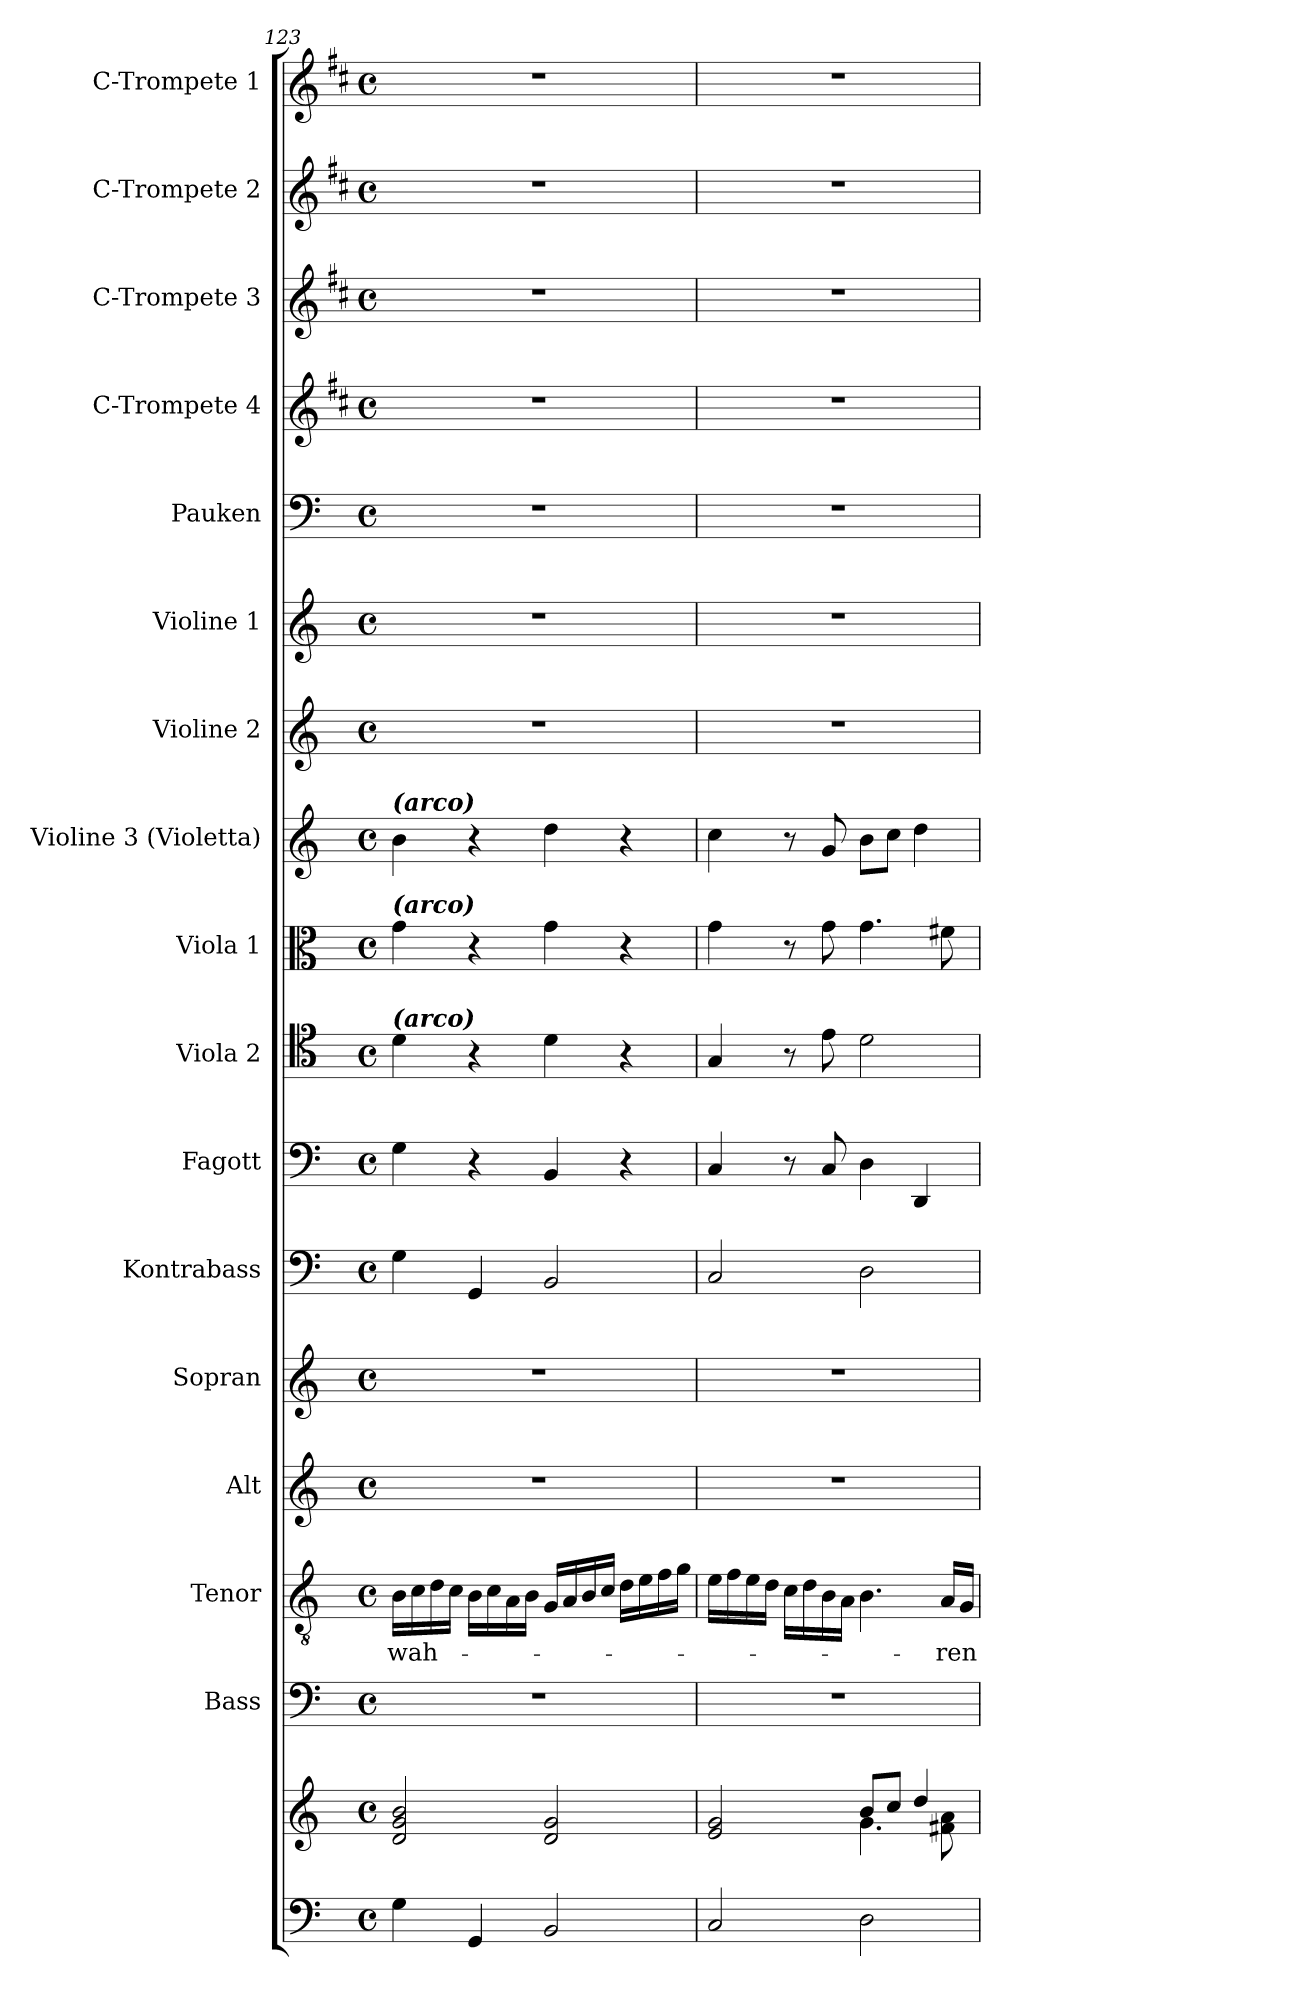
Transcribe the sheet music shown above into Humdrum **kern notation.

**kern	**kern	**kern	**kern	**text	**kern	**kern	**kern	**kern	**kern	**kern	**kern	**kern	**kern	**kern	**kern	**kern	**kern	**kern
*part17	*part17	*part16	*part15	*part15	*part14	*part13	*part12	*part11	*part10	*part9	*part8	*part7	*part6	*part5	*part4	*part3	*part2	*part1
*staff18	*staff17	*staff16	*staff15	*staff15	*staff14	*staff13	*staff12	*staff11	*staff10	*staff9	*staff8	*staff7	*staff6	*staff5	*staff4	*staff3	*staff2	*staff1
*	*	*I"Bass	*I"Tenor	*	*I"Alt	*I"Sopran	*I"Kontrabass	*I"Fagott	*I"Viola 2	*I"Viola 1	*I"Violine 3 (Violetta)	*I"Violine 2	*I"Violine 1	*I"Pauken	*I"C-Trompete 4	*I"C-Trompete 3	*I"C-Trompete 2	*I"C-Trompete 1
*	*	*I'B.	*I'T.	*	*I'A.	*I'S.	*I'Kb.	*I'Fg.	*I'Vla. 2	*I'Vla. 1	*I'Vl. 3	*I'Vl. 2	*I'Vl. 1	*I'Pk.	*I'C Trp. 4	*I'C Trp. 3	*I'C Trp. 2	*I'C Trp. 1
*clefF4	*clefG2	*clefF4	*clefGv2	*	*clefG2	*clefG2	*clefF4	*clefF4	*clefC4	*clefC3	*clefG2	*clefG2	*clefG2	*clefF4	*clefG2	*clefG2	*clefG2	*clefG2
*	*	*	*	*	*	*	*ITrd7c12	*	*	*	*	*	*	*	*ITrd1c2	*ITrd1c2	*ITrd1c2	*ITrd1c2
*k[]	*k[]	*k[]	*k[]	*	*k[]	*k[]	*k[]	*k[]	*k[]	*k[]	*k[]	*k[]	*k[]	*k[]	*k[]	*k[]	*k[]	*k[]
*C:	*C:	*C:	*C:	*	*C:	*C:	*C:	*C:	*C:	*C:	*C:	*C:	*C:	*C:	*C:	*C:	*C:	*C:
*M4/4	*M4/4	*M4/4	*M4/4	*	*M4/4	*M4/4	*M4/4	*M4/4	*M4/4	*M4/4	*M4/4	*M4/4	*M4/4	*M4/4	*M4/4	*M4/4	*M4/4	*M4/4
*met(c)	*met(c)	*met(c)	*met(c)	*	*met(c)	*met(c)	*met(c)	*met(c)	*met(c)	*met(c)	*met(c)	*met(c)	*met(c)	*met(c)	*met(c)	*met(c)	*met(c)	*met(c)
=123	=123	=123	=123	=123	=123	=123	=123	=123	=123	=123	=123	=123	=123	=123	=123	=123	=123	=123
!	!	!	!	!	!	!	!	!	!	!	!LO:TX:a:Bi:t=(arco)	!	!	!	!	!	!	!
!	!	!	!	!	!	!	!	!	!	!LO:TX:a:Bi:t=(arco)	!	!	!	!	!	!	!	!
!	!	!	!	!	!	!	!	!	!LO:TX:a:Bi:t=(arco)	!	!	!	!	!	!	!	!	!
!	!	!	!	!LO:LY:b	!	!	!	!	!	!	!	!	!	!	!	!	!	!
4G\	2d/ 2g/ 2b/	1r	16B\LL	wah-	1r	1r	4GG\	4G\	4d\	4g\	4b\	1r	1r	1r	1r	1r	1r	1r
.	.	.	16c\	.	.	.	.	.	.	.	.	.	.	.	.	.	.	.
.	.	.	16d\	.	.	.	.	.	.	.	.	.	.	.	.	.	.	.
.	.	.	16c\JJ	.	.	.	.	.	.	.	.	.	.	.	.	.	.	.
4GG/	.	.	16B\LL	.	.	.	4GGG/	4r	4r	4r	4r	.	.	.	.	.	.	.
.	.	.	16c\	.	.	.	.	.	.	.	.	.	.	.	.	.	.	.
.	.	.	16A\	.	.	.	.	.	.	.	.	.	.	.	.	.	.	.
.	.	.	16B\JJ	.	.	.	.	.	.	.	.	.	.	.	.	.	.	.
2BB/	2d/ 2g/	.	16G/LL	.	.	.	2BBB/	4BB/	4d\	4g\	4dd\	.	.	.	.	.	.	.
.	.	.	16A/	.	.	.	.	.	.	.	.	.	.	.	.	.	.	.
.	.	.	16B/	.	.	.	.	.	.	.	.	.	.	.	.	.	.	.
.	.	.	16c/JJ	.	.	.	.	.	.	.	.	.	.	.	.	.	.	.
.	.	.	16d\LL	.	.	.	.	4r	4r	4r	4r	.	.	.	.	.	.	.
.	.	.	16e\	.	.	.	.	.	.	.	.	.	.	.	.	.	.	.
.	.	.	16f\	.	.	.	.	.	.	.	.	.	.	.	.	.	.	.
.	.	.	16g\JJ	.	.	.	.	.	.	.	.	.	.	.	.	.	.	.
=124	=124	=124	=124	=124	=124	=124	=124	=124	=124	=124	=124	=124	=124	=124	=124	=124	=124	=124
*	*^	*	*	*	*	*	*	*	*	*	*	*	*	*	*	*	*	*
2C/	2e/ 2g/	2ryy	1r	16e\LL	.	1r	1r	2CC/	4C/	4G/	4g\	4cc\	1r	1r	1r	1r	1r	1r	1r
.	.	.	.	16f\	.	.	.	.	.	.	.	.	.	.	.	.	.	.	.
.	.	.	.	16e\	.	.	.	.	.	.	.	.	.	.	.	.	.	.	.
.	.	.	.	16d\JJ	.	.	.	.	.	.	.	.	.	.	.	.	.	.	.
.	.	.	.	16c\LL	.	.	.	.	8r	8r	8r	8r	.	.	.	.	.	.	.
.	.	.	.	16d\	.	.	.	.	.	.	.	.	.	.	.	.	.	.	.
.	.	.	.	16B\	.	.	.	.	8C/	8e\	8g\	8g/	.	.	.	.	.	.	.
.	.	.	.	16A\JJ	.	.	.	.	.	.	.	.	.	.	.	.	.	.	.
2D\	8b/L	4.g\	.	4.B\	.	.	.	2DD\	4D\	2d\	4.g\	8b\L	.	.	.	.	.	.	.
.	8cc/J	.	.	.	.	.	.	.	.	.	.	8cc\J	.	.	.	.	.	.	.
.	4dd/	.	.	.	.	.	.	.	4DD/	.	.	4dd\	.	.	.	.	.	.	.
!	!	!	!	!	!LO:LY:b	!	!	!	!	!	!	!	!	!	!	!	!	!	!
.	.	8f#X\ 8a\	.	16A/LL	-ren	.	.	.	.	.	8f#X\	.	.	.	.	.	.	.	.
.	.	.	.	16G/JJ	.	.	.	.	.	.	.	.	.	.	.	.	.	.	.
*	*v	*v	*	*	*	*	*	*	*	*	*	*	*	*	*	*	*	*	*
=	=	=	=	=	=	=	=	=	=	=	=	=	=	=	=	=	=	=
*-	*-	*-	*-	*-	*-	*-	*-	*-	*-	*-	*-	*-	*-	*-	*-	*-	*-	*-
